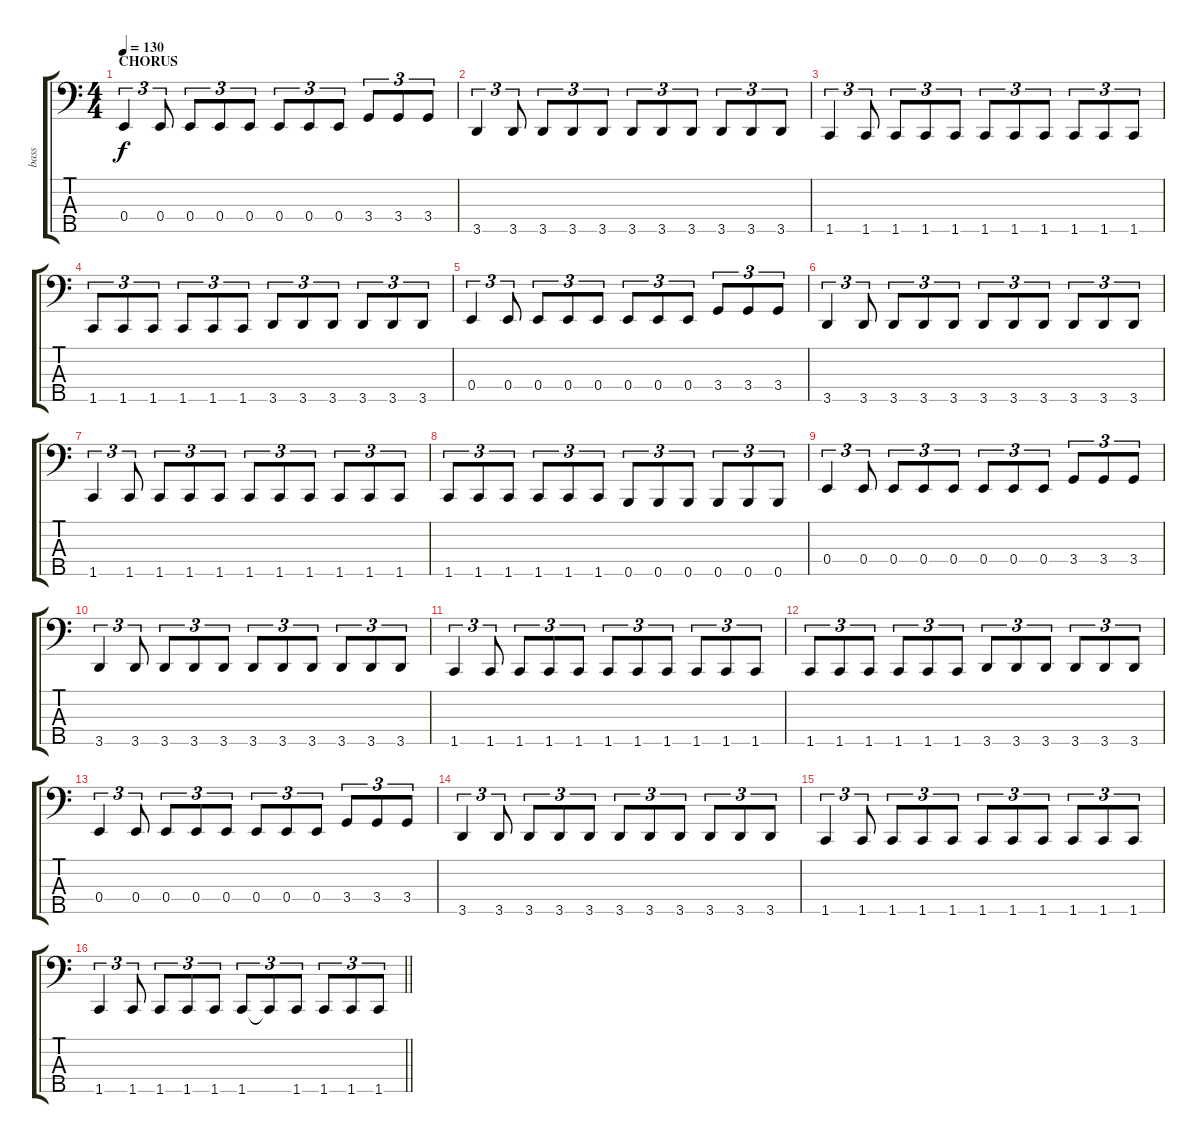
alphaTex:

\track ("bass" "bass") {instrument electricbasspick}
\staff {score tabs}
\tuning (G2 D2 A1 E1 B0) {hide}
\ts (4 4)
\section ("" "CHORUS")
\tempo 130
\clef f4
\ks c
0.4.4{tu (3 2) dy f} 0.4.8{tu (3 2)} 0.4.8{tu (3 2)} 0.4.8{tu (3 2)} 0.4.8{tu (3 2)} 0.4.8{tu (3 2)} 0.4.8{tu (3 2)} 0.4.8{tu (3 2)} 3.4.8{tu (3 2)} 3.4.8{tu (3 2)} 3.4.8{tu (3 2)} |
3.5.4{tu (3 2)} 3.5.8{tu (3 2)} 3.5.8{tu (3 2)} 3.5.8{tu (3 2)} 3.5.8{tu (3 2)} 3.5.8{tu (3 2)} 3.5.8{tu (3 2)} 3.5.8{tu (3 2)} 3.5.8{tu (3 2)} 3.5.8{tu (3 2)} 3.5.8{tu (3 2)} |
1.5.4{tu (3 2)} 1.5.8{tu (3 2)} 1.5.8{tu (3 2)} 1.5.8{tu (3 2)} 1.5.8{tu (3 2)} 1.5.8{tu (3 2)} 1.5.8{tu (3 2)} 1.5.8{tu (3 2)} 1.5.8{tu (3 2)} 1.5.8{tu (3 2)} 1.5.8{tu (3 2)} |
1.5.8{tu (3 2)} 1.5.8{tu (3 2)} 1.5.8{tu (3 2)} 1.5.8{tu (3 2)} 1.5.8{tu (3 2)} 1.5.8{tu (3 2)} 3.5.8{tu (3 2)} 3.5.8{tu (3 2)} 3.5.8{tu (3 2)} 3.5.8{tu (3 2)} 3.5.8{tu (3 2)} 3.5.8{tu (3 2)} |
0.4.4{tu (3 2)} 0.4.8{tu (3 2)} 0.4.8{tu (3 2)} 0.4.8{tu (3 2)} 0.4.8{tu (3 2)} 0.4.8{tu (3 2)} 0.4.8{tu (3 2)} 0.4.8{tu (3 2)} 3.4.8{tu (3 2)} 3.4.8{tu (3 2)} 3.4.8{tu (3 2)} |
3.5.4{tu (3 2)} 3.5.8{tu (3 2)} 3.5.8{tu (3 2)} 3.5.8{tu (3 2)} 3.5.8{tu (3 2)} 3.5.8{tu (3 2)} 3.5.8{tu (3 2)} 3.5.8{tu (3 2)} 3.5.8{tu (3 2)} 3.5.8{tu (3 2)} 3.5.8{tu (3 2)} |
1.5.4{tu (3 2)} 1.5.8{tu (3 2)} 1.5.8{tu (3 2)} 1.5.8{tu (3 2)} 1.5.8{tu (3 2)} 1.5.8{tu (3 2)} 1.5.8{tu (3 2)} 1.5.8{tu (3 2)} 1.5.8{tu (3 2)} 1.5.8{tu (3 2)} 1.5.8{tu (3 2)} |
1.5.8{tu (3 2)} 1.5.8{tu (3 2)} 1.5.8{tu (3 2)} 1.5.8{tu (3 2)} 1.5.8{tu (3 2)} 1.5.8{tu (3 2)} 0.5.8{tu (3 2)} 0.5.8{tu (3 2)} 0.5.8{tu (3 2)} 0.5.8{tu (3 2)} 0.5.8{tu (3 2)} 0.5.8{tu (3 2)} |
0.4.4{tu (3 2)} 0.4.8{tu (3 2)} 0.4.8{tu (3 2)} 0.4.8{tu (3 2)} 0.4.8{tu (3 2)} 0.4.8{tu (3 2)} 0.4.8{tu (3 2)} 0.4.8{tu (3 2)} 3.4.8{tu (3 2)} 3.4.8{tu (3 2)} 3.4.8{tu (3 2)} |
3.5.4{tu (3 2)} 3.5.8{tu (3 2)} 3.5.8{tu (3 2)} 3.5.8{tu (3 2)} 3.5.8{tu (3 2)} 3.5.8{tu (3 2)} 3.5.8{tu (3 2)} 3.5.8{tu (3 2)} 3.5.8{tu (3 2)} 3.5.8{tu (3 2)} 3.5.8{tu (3 2)} |
1.5.4{tu (3 2)} 1.5.8{tu (3 2)} 1.5.8{tu (3 2)} 1.5.8{tu (3 2)} 1.5.8{tu (3 2)} 1.5.8{tu (3 2)} 1.5.8{tu (3 2)} 1.5.8{tu (3 2)} 1.5.8{tu (3 2)} 1.5.8{tu (3 2)} 1.5.8{tu (3 2)} |
1.5.8{tu (3 2)} 1.5.8{tu (3 2)} 1.5.8{tu (3 2)} 1.5.8{tu (3 2)} 1.5.8{tu (3 2)} 1.5.8{tu (3 2)} 3.5.8{tu (3 2)} 3.5.8{tu (3 2)} 3.5.8{tu (3 2)} 3.5.8{tu (3 2)} 3.5.8{tu (3 2)} 3.5.8{tu (3 2)} |
0.4.4{tu (3 2)} 0.4.8{tu (3 2)} 0.4.8{tu (3 2)} 0.4.8{tu (3 2)} 0.4.8{tu (3 2)} 0.4.8{tu (3 2)} 0.4.8{tu (3 2)} 0.4.8{tu (3 2)} 3.4.8{tu (3 2)} 3.4.8{tu (3 2)} 3.4.8{tu (3 2)} |
3.5.4{tu (3 2)} 3.5.8{tu (3 2)} 3.5.8{tu (3 2)} 3.5.8{tu (3 2)} 3.5.8{tu (3 2)} 3.5.8{tu (3 2)} 3.5.8{tu (3 2)} 3.5.8{tu (3 2)} 3.5.8{tu (3 2)} 3.5.8{tu (3 2)} 3.5.8{tu (3 2)} |
1.5.4{tu (3 2)} 1.5.8{tu (3 2)} 1.5.8{tu (3 2)} 1.5.8{tu (3 2)} 1.5.8{tu (3 2)} 1.5.8{tu (3 2)} 1.5.8{tu (3 2)} 1.5.8{tu (3 2)} 1.5.8{tu (3 2)} 1.5.8{tu (3 2)} 1.5.8{tu (3 2)} |
\barLineRight lightlight
1.5.4{tu (3 2)} 1.5.8{tu (3 2)} 1.5.8{tu (3 2)} 1.5.8{tu (3 2)} 1.5.8{tu (3 2)} 1.5.8{tu (3 2)} 1.5{t}.8{tu (3 2)} 1.5.8{tu (3 2)} 1.5.8{tu (3 2)} 1.5.8{tu (3 2)} 1.5.8{tu (3 2)}
